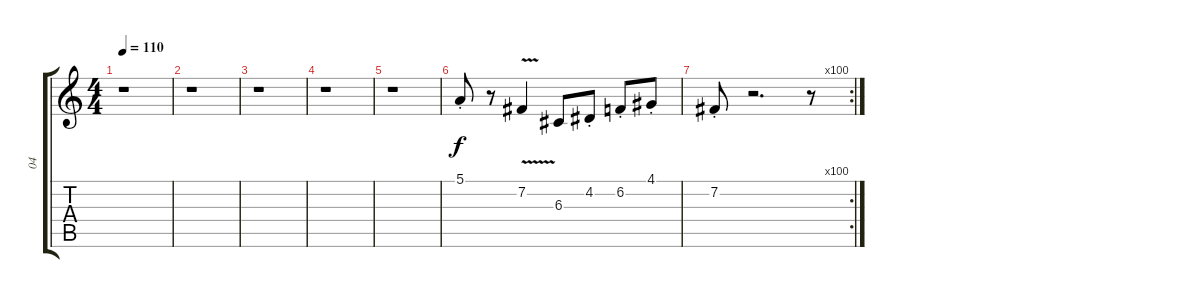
\track ("04" "04") {instrument piccolo}
\staff {score tabs}
\tuning (E4 B3 G3 D3 A2 E2) {hide}
\ts (4 4)
\tempo 110
\clef g2
\ks c
r.1{dy f} |
r.1 |
r.1 |
r.1 |
r.1 |
5.1{st}.8 r.8 7.2{v}.4 6.3.8 4.2{st}.8 6.2{st}.8 4.1{st}.8 |
\rc 100
7.2{st}.8 r.2{d} r.8
